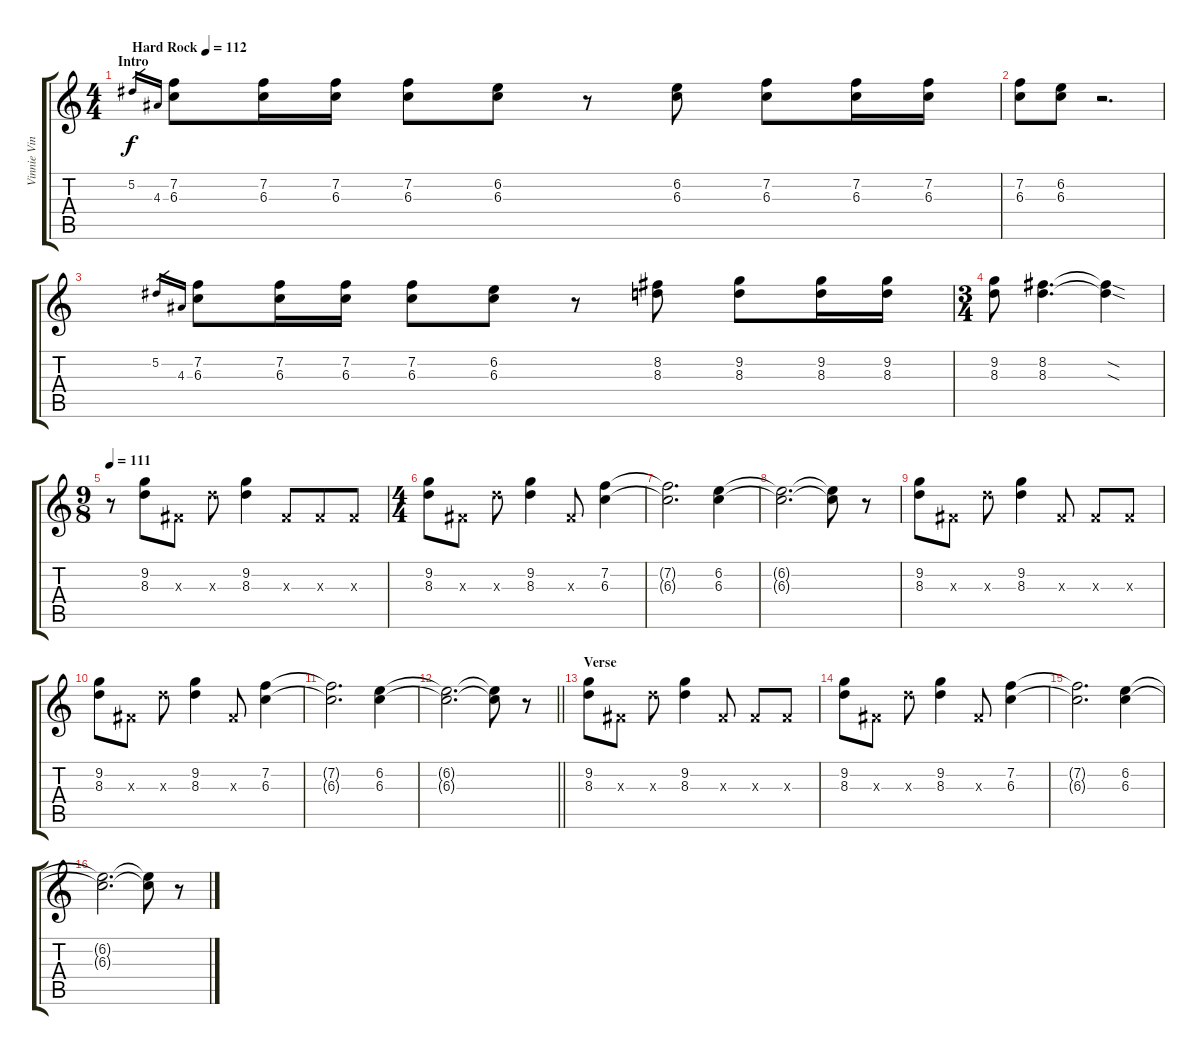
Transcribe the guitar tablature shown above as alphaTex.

\track ("Vinnie Vincent (Rhythm)" "Vinnie Vin") {instrument distortionguitar}
\staff {score tabs}
\tuning (Eb4 Bb3 Gb3 Db3 Ab2 Eb2) {hide}
\ts (4 4)
\section ("" "Intro")
\tempo (112 "Hard Rock")
\clef g2
\ks c
5.2.16{gr dy f instrument distortionguitar} 4.3.16{gr} (7.2 6.3).8 (7.2 6.3).16 (7.2 6.3).16 (7.2 6.3).8 (6.2 6.3).8 r.8 (6.2 6.3).8 (7.2 6.3).8 (7.2 6.3).16 (7.2 6.3).16 |
(7.2 6.3).8 (6.2 6.3).8 r.2{d} |
5.2.16{gr} 4.3.16{gr} (7.2 6.3).8 (7.2 6.3).16 (7.2 6.3).16 (7.2 6.3).8 (6.2 6.3).8 r.8 (8.2 8.3).8 (9.2 8.3).8 (9.2 8.3).16 (9.2 8.3).16 |
\ts (3 4)
(9.2 8.3).8 (8.2 8.3).4{d} (8.2{sod t} 8.3{sod t}).4 |
\ts (9 8)
\tempo 111
r.8 (9.2 8.3).8 0.3{x}.8 8.3{x}.8 (9.2 8.3).4 0.3{x}.8 0.3{x}.8 0.3{x}.8 |
\ts (4 4)
(9.2 8.3).8 0.3{x}.8 8.3{x}.8 (9.2 8.3).4 0.3{x}.8 (7.2 6.3).4 |
(7.2{t} 6.3{t}).2{d} (6.2 6.3).4 |
(6.2{t} 6.3{t}).2{d} (6.2{t} 6.3{t}).8 r.8 |
(9.2 8.3).8 0.3{x}.8 8.3{x}.8 (9.2 8.3).4 0.3{x}.8 0.3{x}.8 0.3{x}.8 |
(9.2 8.3).8 0.3{x}.8 8.3{x}.8 (9.2 8.3).4 0.3{x}.8 (7.2 6.3).4 |
(7.2{t} 6.3{t}).2{d} (6.2 6.3).4 |
\barLineRight lightlight
(6.2{t} 6.3{t}).2{d} (6.2{t} 6.3{t}).8 r.8 |
\section ("" "Verse")
(9.2 8.3).8 0.3{x}.8 8.3{x}.8 (9.2 8.3).4 0.3{x}.8 0.3{x}.8 0.3{x}.8 |
(9.2 8.3).8 0.3{x}.8 8.3{x}.8 (9.2 8.3).4 0.3{x}.8 (7.2 6.3).4 |
(7.2{t} 6.3{t}).2{d} (6.2 6.3).4 |
(6.2{t} 6.3{t}).2{d} (6.2{t} 6.3{t}).8 r.8
